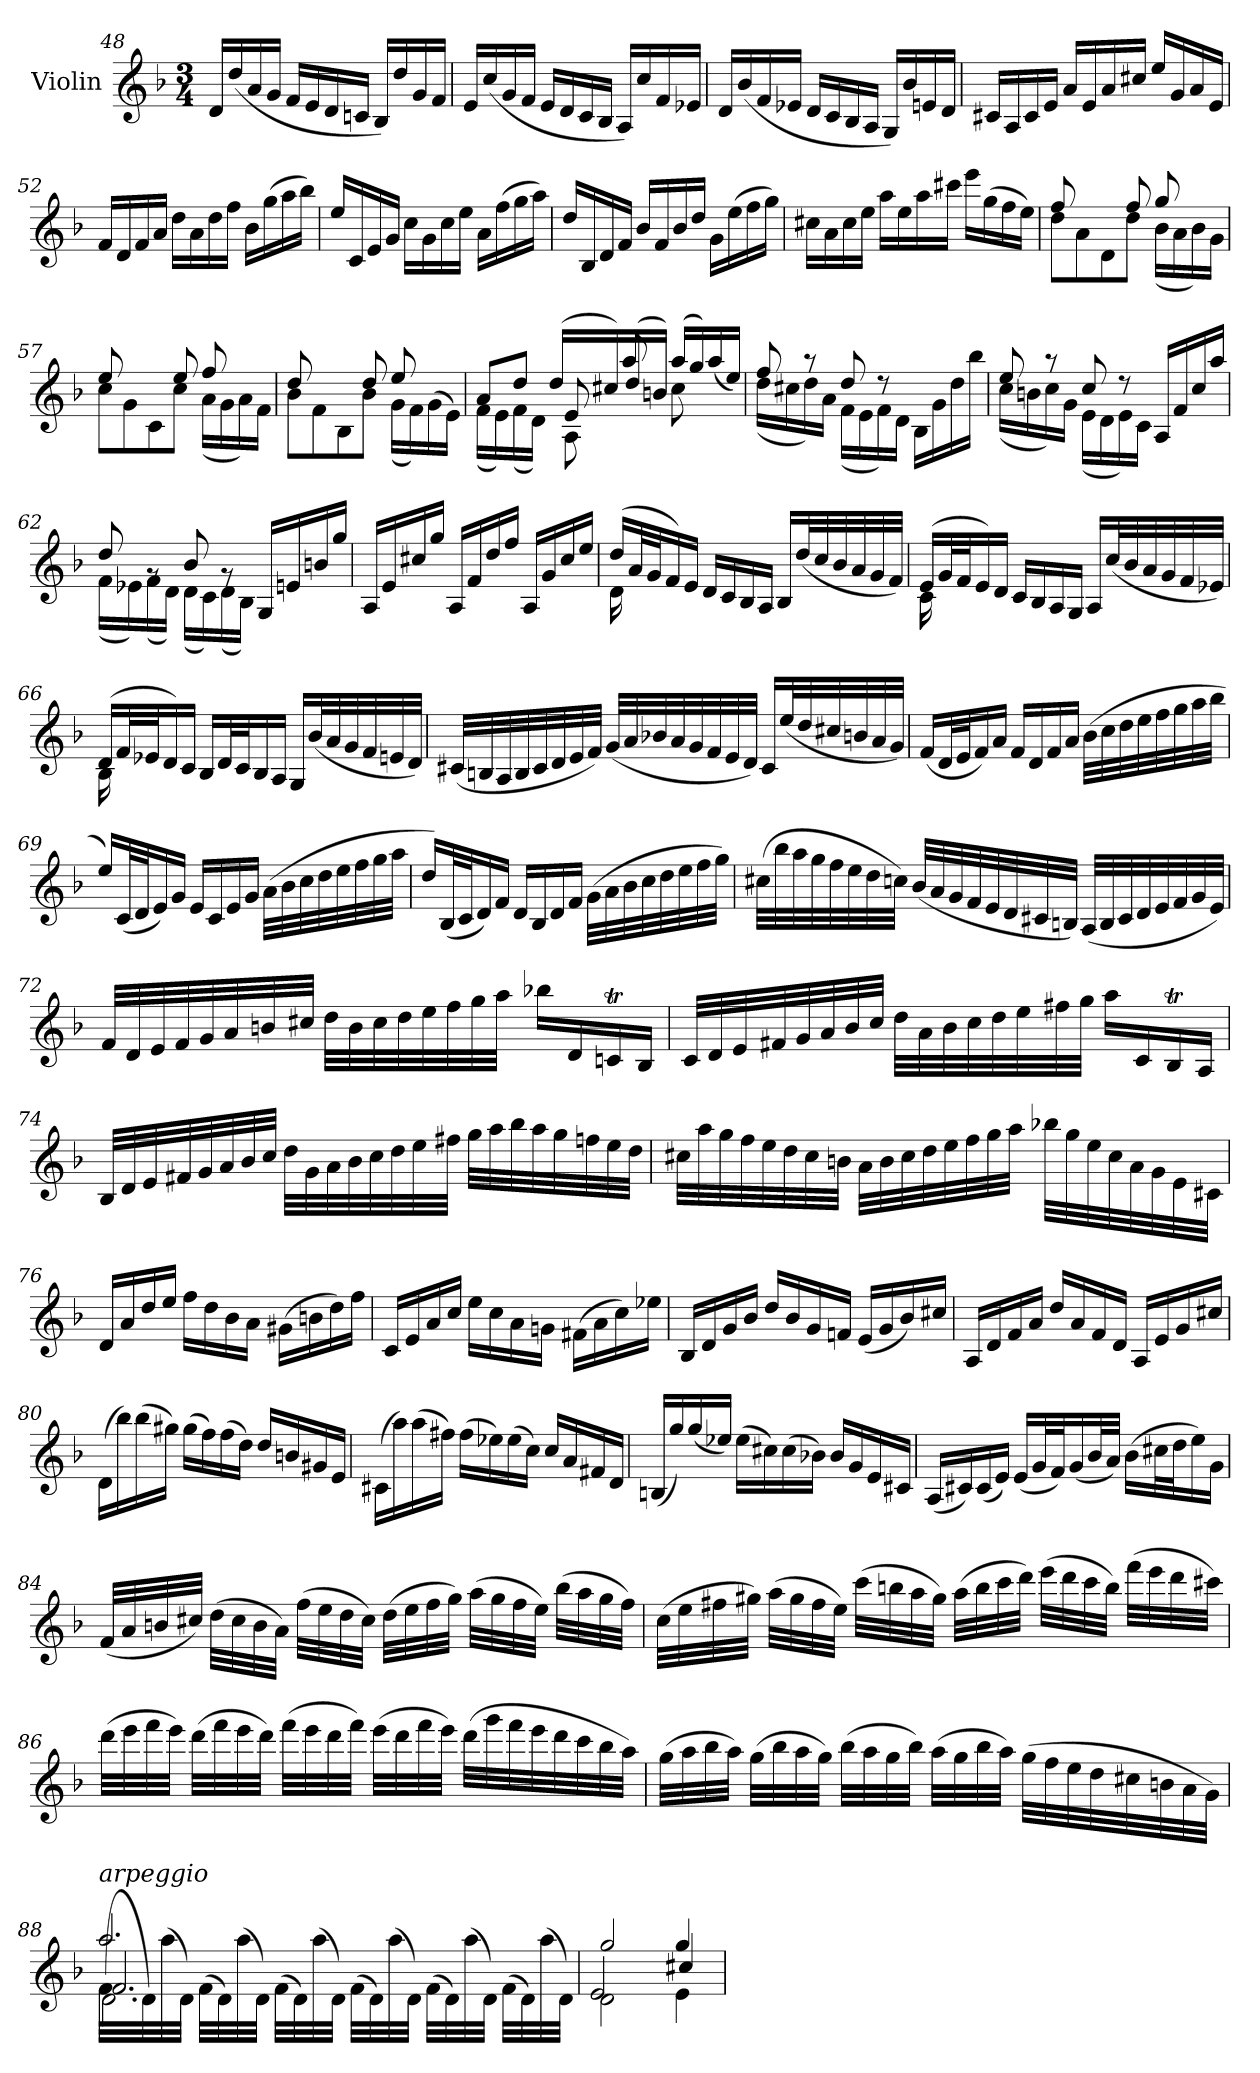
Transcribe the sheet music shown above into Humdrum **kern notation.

**kern
*part1
*staff1
*I"Violin
*I'Vln.
*clefG2
*k[b-]
*M3/4
=48
16d/LL
(<16dd/
16a/
16g/JJ
16f/LL
16e/
16d/
16cn/JJ
16B-/LL)
16dd/
16g/
16f/JJ
=49
16e/LL
(<16cc/
16g/
16f/JJ
16e/LL
16d/
16c/
16B-/JJ
16A/LL)
16cc/
16f/
16e-X/JJ
!!LO:LB:g=z
=50
16d/LL
(<16b-/
16f/
16e-X/JJ
16d/LL
16c/
16B-/
16A/JJ
16G/LL)
16b-/
16en/
16d/JJ
=51
16c#X/LL
16A/
16c#/
16e/JJ
16a/LL
16e/
16a/
16cc#X/JJ
16ee/LL
16g/
16a/
16e/JJ
=52
16f/LL
16d/
16f/
16a/JJ
16dd\LL
16a\
16dd\
16ff\JJ
16b-\LL
(>16gg\
16aa\
16bb-\JJ)
=53
16ee/LL
16c/
16e/
16g/JJ
16cc\LL
16g\
16cc\
16ee\JJ
16a\LL
(>16ff\
16gg\
16aa\JJ)
!!LO:PB:g=z
=54
16dd/LL
16B-/
16d/
16f/JJ
16b-/LL
16f/
16b-/
16dd/JJ
16g\LL
(>16ee\
16ff\
16gg\JJ)
=55
16cc#X\LL
16a\
16cc#\
16ee\JJ
16aa\LL
16ee\
16aa\
16ccc#X\JJ
16eee\LL
(>16gg\
16ff\
16ee\JJ)
=56
*^
8ff/	8dd\L
8ryy	8a\
8ryy	8d\
8ff/	8dd\J
8gg/	(<16b-\LL
.	16a\
8ryy	16b-\)
.	16g\JJ
=57	=57
8ee/	8cc\L
8ryy	8g\
8ryy	8c\
8ee/	8cc\J
8ff/	(<16a\LL
.	16g\
8ryy	16a\)
.	16f\JJ
=58	=58
8dd/	8b-\L
8ryy	8f\
8ryy	8B-\
8dd/	8b-\J
8ee/	(<16g\LL
.	16f\)
8ryy	(<16g\
.	16e\JJ)
!!LO:LB:g=z	!!
=59	=59
*^	*^
8a/L	(<16f\LL	4ryy	4ryy
.	16e\)	.	.
8dd/J	(<16f\	.	.
.	16d\JJ)	.	.
8ryy	8e/	(>16dd/LL	8A\
.	.	16cc#X/)	.
8aa/	8ryy	(>16dd/	8rddyy
.	.	16bn/JJ)	.
(>16aa/LL	8cc#\	4ryy	4ryy
16gg/)	.	.	.
(>16aa/	8ryy	.	.
16ee/JJ)	.	.	.
*	*v	*v	*v
=60	=60
8ff/	(<16dd\LL
.	16cc#X\
8r	16dd\)
.	16a\JJ
8dd/	(<16f\LL
.	16e\
8r	16f\)
.	16d\JJ
16B-\LL	4ryy
16g\	.
16dd\	.
16bb-\JJ	.
=61	=61
8ee/	(<16cc\LL
.	16bn\
8r	16cc\)
.	16g\JJ
8cc/	(<16e\LL
.	16d\
8r	16e\)
.	16c\JJ
16A/LL	4ryy
16f/	.
16cc/	.
16aa/JJ	.
=62	=62
8dd/	(<16f\LL
.	16e-X\)
8rg	(<16f\
.	16d\JJ)
8b-/	(<16d\LL
.	16c\)
8rg	(<16d\
.	16B-\JJ)
16G/LL	4ryy
16en/	.
16bn/	.
16gg/JJ	.
*v	*v
!!LO:LB:g=z
=63
16A/LL
16e/
16cc#X/
16gg/JJ
16A/LL
16f/
16dd/
16ff/JJ
16A/LL
16g/
16cc#/
16ee/JJ
=64
*^
(>16dd/LL	16d\
32a/L	16ryy
32g/J	.
16f/)	8ryy
16e/JJ	.
16d/LL	4ryy
16c/	.
16B-/	.
16A/JJ	.
16B-/LL	4ryy
(<32dd/L	.
32cc/	.
32b-/	.
32a/	.
32g/	.
32f/JJJ)	.
=65	=65
(>16e/LL	16c\
32g/L	16ryy
32f/J	.
16e/)	8ryy
16d/JJ	.
16c/LL	4ryy
16B-/	.
16A/	.
16G/JJ	.
16A/LL	4ryy
(<32cc/L	.
32b-/	.
32a/	.
32g/	.
32f/	.
32e-X/JJJ)	.
!!LO:LB:g=z	!!
=66	=66
(>16d/LL	16B-\
32f/L	16ryy
32e-X/J	.
16d/)	8ryy
16c/JJ	.
16B-/LL	4ryy
32d/L	.
32c/J	.
16B-/	.
16A/JJ	.
16G/LL	4ryy
(<32b-/L	.
32a/	.
32g/	.
32f/	.
32en/	.
32d/JJJ)	.
*v	*v
=67
(<32c#X/LLL
32Bn/
32A/
32B/
32c#/
32d/
32e/
32f/JJJ)
(<32g/LLL
32a/
32b-X/
32a/
32g/
32f/
32e/
32d/JJJ)
16c#/LL
(<32ee/L
32dd/
32cc#X/
32bn/
32a/
32g/JJJ)
=68
(<16f/LL
32d/L
32e/J
16f/)
16a/JJ
16f/LL
16d/
16f/
16a/JJ
(>32b-\LLL
32cc\
32dd\
32ee\
32ff\
32gg\
32aa\
32bb-\JJJ
!!LO:LB:g=z
=69
16ee/LL)
(<32c/L
32d/J
16e/)
16g/JJ
16e/LL
16c/
16e/
16g/JJ
(>32a\LLL
32b-\
32cc\
32dd\
32ee\
32ff\
32gg\
32aa\JJJ
=70
16dd/LL)
(<32B-/L
32c/J
16d/)
16f/JJ
16d/LL
16B-/
16d/
16f/JJ
(>32g\LLL
32a\
32b-\
32cc\
32dd\
32ee\
32ff\
32gg\JJJ)
=71
(>32cc#X\LLL
32bb-\
32aa\
32gg\
32ff\
32ee\
32dd\
32ccn\JJJ)
(<32b-/LLL
32a/
32g/
32f/
32e/
32d/
32c#X/
32Bn/JJJ)
(<32A/LLL
32B/
32c#/
32d/
32e/
32f/
32g/
32e/JJJ)
!!LO:LB:g=z
=72
32f/LLL
32d/
32e/
32f/
32g/
32a/
32bn/
32cc#X/JJJ
32dd\LLL
32b\
32cc#\
32dd\
32ee\
32ff\
32gg\
32aa\JJJ
16bb-X\LL
16d/
16cnT/
16B-/JJ
=73
32c/LLL
32d/
32e/
32f#X/
32g/
32a/
32b-/
32cc/JJJ
32dd\LLL
32a\
32b-\
32cc\
32dd\
32ee\
32ff#X\
32gg\JJJ
16aa\LL
16c/
16B-T/
16A/JJ
!!LO:LB:g=z
=74
32B-/LLL
32d/
32e/
32f#X/
32g/
32a/
32b-/
32cc/JJJ
32dd\LLL
32g\
32a\
32b-\
32cc\
32dd\
32ee\
32ff#X\JJJ
32gg\LLL
32aa\
32bb-\
32aa\
32gg\
32ffn\
32ee\
32dd\JJJ
=75
32cc#X\LLL
32aa\
32gg\
32ff\
32ee\
32dd\
32cc#\
32bn\JJJ
32a\LLL
32b\
32cc#\
32dd\
32ee\
32ff\
32gg\
32aa\JJJ
32bb-X\LLL
32gg\
32ee\
32cc#\
32a\
32g\
32e\
32c#X\JJJ
!!LO:LB:g=z
=76
16d/LL
16a/
16dd/
16ee/JJ
16ff\LL
16dd\
16b-\
16a\JJ
(>16g#X\LL
16bn\
16dd\)
16ff\JJ
=77
16c/LL
16e/
16a/
16cc/JJ
16ee\LL
16cc\
16a\
16gn\JJ
(>16f#X\LL
16a\
16cc\)
16ee-X\JJ
=78
16B-/LL
16d/
16g/
16b-/JJ
16dd/LL
16b-/
16g/
16fn/JJ
(<16e/LL
16g/
16b-/)
16cc#X/JJ
=79
16A/LL
16d/
16f/
16a/JJ
16dd/LL
16a/
16f/
16d/JJ
16A/LL
16e/
16g/
16cc#X/JJ
!!LO:LB:g=z
=80
(>16d\LL
16bb-\)
(>16bb-\
16gg#X\JJ)
(>16gg#\LL
16ff\)
(>16ff\
16dd\JJ)
16dd/LL
16bn/
16g#X/
16e/JJ
=81
(>16c#X\LL
16aa\)
(>16aa\
16ff#X\JJ)
(>16ff#\LL
16ee-X\)
(>16ee-\
16cc\JJ)
16cc/LL
16a/
16f#X/
16d/JJ
=82
(<16Bn/LL
16gg/)
(<16gg/
16ee-X/JJ)
(>16ee-\LL
16cc#X\)
(>16cc#\
16b-X\JJ)
16b-/LL
16g/
16e/
16c#X/JJ
=83
(<16A/LL
16c#X/)
(<16c#/
16e/JJ)
(<16e/LL
32g/L
32f/J)
(<16g/
32b-/L
32a/JJJ)
(>16b-\LL
32cc#X\L
32dd\J
16ee\)
16g\JJ
!!LO:LB:g=z
=84
(<32f/LLL
32a/
32bn/
32cc#X/JJJ)
(>32dd\LLL
32cc#\
32b\
32a\JJJ)
(>32ff\LLL
32ee\
32dd\
32cc#\JJJ)
(>32dd\LLL
32ee\
32ff\
32gg\JJJ)
(>32aa\LLL
32gg\
32ff\
32ee\JJJ)
(>32bb-\LLL
32aa\
32gg\
32ff\JJJ)
=85
(>32cc\LLL
32ee\
32ff#X\
32gg#X\JJJ)
(>32aa\LLL
32gg#\
32ff#\
32ee\JJJ)
(>32ccc\LLL
32bbn\
32aa\
32gg#\JJJ)
(>32aa\LLL
32bb\
32ccc\
32ddd\JJJ)
(>32eee\LLL
32ddd\
32ccc\
32bb\JJJ)
(>32fff\LLL
32eee\
32ddd\
32ccc#X\JJJ)
!!LO:LB:g=z
=86
(>32ddd\LLL
32eee\
32fff\
32eee\JJJ)
(>32ddd\LLL
32fff\
32eee\
32ddd\JJJ)
(>32fff\LLL
32eee\
32ddd\
32fff\JJJ)
(>32eee\LLL
32ddd\
32fff\
32eee\JJJ)
(>32ddd\LLL
32ggg\
32fff\
32eee\
32ddd\
32ccc\
32bb-\
32aa\JJJ)
=87
(>32gg\LLL
32aa\
32bb-\
32aa\JJJ)
(>32gg\LLL
32bb-\
32aa\
32gg\JJJ)
(>32bb-\LLL
32aa\
32gg\
32bb-\JJJ)
(>32aa\LLL
32gg\
32bb-\
32aa\JJJ)
(>32gg\LLL
32ff\
32ee\
32dd\
32cc#X\
32bn\
32a\
32g\JJJ)
!!LO:PB:g=z
=88
*^
*	*^
*	*	*^
!LO:TX:a:i:t=arpeggio	!	!	!
(<32f\LLL	2.aa/	2.f/	2.d\
32d\)	.	.	.
(<32aa\	.	.	.
32d\JJJ)	.	.	.
(<32f\LLL	.	.	.
32d\)	.	.	.
(<32aa\	.	.	.
32d\JJJ)	.	.	.
(<32f\LLL	.	.	.
32d\)	.	.	.
(<32aa\	.	.	.
32d\JJJ)	.	.	.
(<32f\LLL	.	.	.
32d\)	.	.	.
(<32aa\	.	.	.
32d\JJJ)	.	.	.
(<32f\LLL	.	.	.
32d\)	.	.	.
(<32aa\	.	.	.
32d\JJJ)	.	.	.
(<32f\LLL	.	.	.
32d\)	.	.	.
(<32aa\	.	.	.
32d\JJJ)	.	.	.
*	*	*v	*v
=89	=89	=89
2gg/	2d\	2e/
4gg/	4e\	4cc#X/
*v	*v	*v
=
*-
